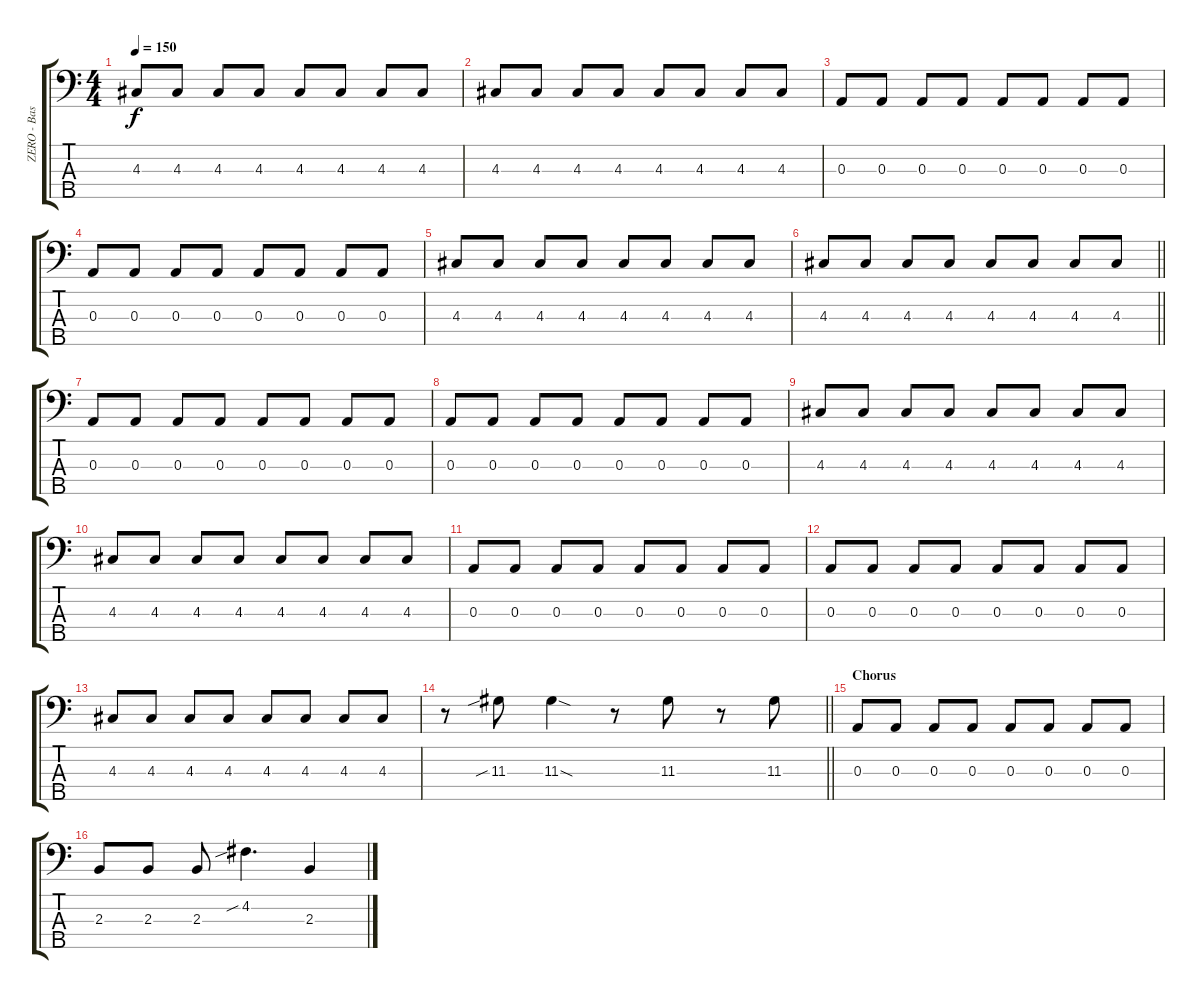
\track ("ZERO - Bass" "ZERO - Bas") {instrument electricbassfinger}
\staff {score tabs}
\tuning (G2 D2 A1 E1 B0) {hide}
\ts (4 4)
\tempo 150
\clef f4
\ks c
4.3.8{dy f} 4.3.8 4.3.8 4.3.8 4.3.8 4.3.8 4.3.8 4.3.8 |
4.3.8 4.3.8 4.3.8 4.3.8 4.3.8 4.3.8 4.3.8 4.3.8 |
0.3.8 0.3.8 0.3.8 0.3.8 0.3.8 0.3.8 0.3.8 0.3.8 |
0.3.8 0.3.8 0.3.8 0.3.8 0.3.8 0.3.8 0.3.8 0.3.8 |
4.3.8 4.3.8 4.3.8 4.3.8 4.3.8 4.3.8 4.3.8 4.3.8 |
\barLineRight lightlight
4.3.8 4.3.8 4.3.8 4.3.8 4.3.8 4.3.8 4.3.8 4.3.8 |
\section ("" "")
0.3.8 0.3.8 0.3.8 0.3.8 0.3.8 0.3.8 0.3.8 0.3.8 |
0.3.8 0.3.8 0.3.8 0.3.8 0.3.8 0.3.8 0.3.8 0.3.8 |
4.3.8 4.3.8 4.3.8 4.3.8 4.3.8 4.3.8 4.3.8 4.3.8 |
4.3.8 4.3.8 4.3.8 4.3.8 4.3.8 4.3.8 4.3.8 4.3.8 |
0.3.8 0.3.8 0.3.8 0.3.8 0.3.8 0.3.8 0.3.8 0.3.8 |
0.3.8 0.3.8 0.3.8 0.3.8 0.3.8 0.3.8 0.3.8 0.3.8 |
4.3.8 4.3.8 4.3.8 4.3.8 4.3.8 4.3.8 4.3.8 4.3.8 |
\barLineRight lightlight
r.8 11.3{sib}.8 11.3{sod}.4 r.8 11.3.8 r.8 11.3.8 |
\section ("" "Chorus")
0.3.8 0.3.8 0.3.8 0.3.8 0.3.8 0.3.8 0.3.8 0.3.8 |
2.3.8 2.3.8 2.3.8 4.2{sib}.4{d} 2.3{ss}.4
